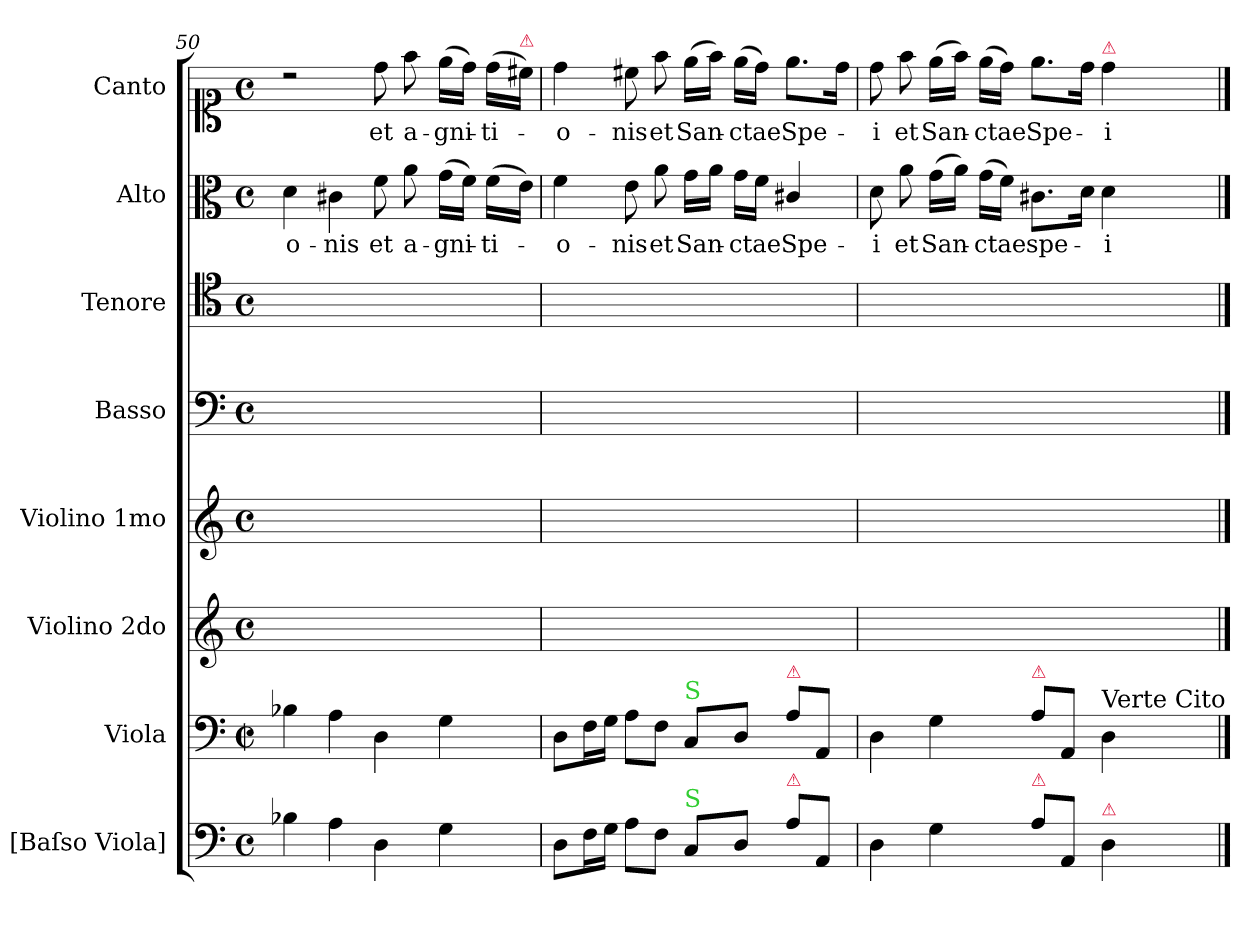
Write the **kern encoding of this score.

**kern	**kern	**kern	**kern	**kern	**kern	**kern	**text	**kern	**text
*part8	*part7	*part6	*part5	*part4	*part3	*part2	*part2	*part1	*part1
*staff8	*staff7	*staff6	*staff5	*staff4	*staff3	*staff2	*staff2	*staff1	*staff1
*I"[Baſso Viola]	*I"Viola	*I"Violino 2do	*I"Violino 1mo	*I"Basso	*I"Tenore	*I"Alto	*	*I"Canto	*
*	*I'vla	*	*I'vl I	*I'B	*I'T	*I'A	*	*I'C	*
*clefF4	*clefF4	*clefG2	*clefG2	*clefF4	*clefC4	*clefC3	*	*clefC1	*
*k[]	*k[]	*k[]	*k[]	*k[]	*k[]	*k[]	*	*k[]	*
*M4/4	*M2/2	*M4/4	*M4/4	*M4/4	*M4/4	*M4/4	*	*M4/4	*
*met(c)	*met(c|)	*met(c)	*met(c)	*met(c)	*met(c)	*met(c)	*	*met(c)	*
=50	=50	=50	=50	=50	=50	=50	=50	=50	=50
4B-X\	4B-X\	1ryy	1ryy	1ryy	1ryy	4d\	-o-	2rb	.
4A\	4A\	.	.	.	.	4c#X\	-nis	.	.
4D\	4D\	.	.	.	.	8f\	et	8dd\	et
.	.	.	.	.	.	8a\	a-	8ff\	a-
4G\	4G\	.	.	.	.	(16g\LL	-gni-	(16ee\LL	-gni-
.	.	.	.	.	.	16f\JJ)	.	16dd\JJ)	.
.	.	.	.	.	.	(16f\LL	-ti-	(16dd\LL	-ti-
!	!	!	!	!	!	!	!	!LO:TX:a:color=crimson:t=⚠	!
.	.	.	.	.	.	16e\JJ)	.	16cc#X\JJ)	.
=51	=51	=51	=51	=51	=51	=51	=51	=51	=51
8D\L	8D\L	1ryy	1ryy	1ryy	1ryy	4f\	-o-	4dd\	-o-
16F\L	16F\L	.	.	.	.	.	.	.	.
16G\JJ	16G\JJ	.	.	.	.	.	.	.	.
8A\L	8A\L	.	.	.	.	8e\	-nis	8cc#X\	-nis
8F\J	8F\J	.	.	.	.	8a\	et	8ff\	et
!	!LO:TX:a:color=limegreen:t=S	!	!	!	!	!	!	!	!
!LO:TX:a:color=limegreen:t=S	!	!	!	!	!	!	!	!	!
8C/L	8C/L	.	.	.	.	16g\LL	San-	(16ee\LL	San-
.	.	.	.	.	.	16a\JJ	.	16ff\JJ)	.
8D/J	8D/J	.	.	.	.	16g\LL	-ctae	(16ee\LL	-ctae
.	.	.	.	.	.	16f\JJ	.	16dd\JJ)	.
!	!LO:TX:a:color=crimson:t=⚠	!	!	!	!	!	!	!	!
!LO:TX:a:color=crimson:t=⚠	!	!	!	!	!	!	!	!	!
8A\L	8A\L	.	.	.	.	4c#X/	Spe-	8.ee\L	Spe-
8AA/J	8AA/J	.	.	.	.	.	.	.	.
.	.	.	.	.	.	.	.	16dd\Jk	.
=52	=52	=52	=52	=52	=52	=52	=52	=52	=52
4D\	4D\	1ryy	1ryy	1ryy	1ryy	8d\	-i	8dd\	-i
.	.	.	.	.	.	8a\	et	8ff\	et
4G\	4G\	.	.	.	.	(16g\LL	San-	(16ee\LL	San-
.	.	.	.	.	.	16a\JJ)	.	16ff\JJ)	.
.	.	.	.	.	.	(16g\LL	-ctae	(16ee\LL	-ctae
.	.	.	.	.	.	16f\JJ)	.	16dd\JJ)	.
!	!LO:TX:a:color=crimson:t=⚠	!	!	!	!	!	!	!	!
!LO:TX:a:color=crimson:t=⚠	!	!	!	!	!	!	!	!	!
8A\L	8A\L	.	.	.	.	8.c#X\L	spe-	8.ee\L	Spe-
8AA/J	8AA/J	.	.	.	.	.	.	.	.
.	.	.	.	.	.	16d\Jk	.	16dd\Jk	.
!	!	!	!	!	!	!	!	!LO:TX:a:color=crimson:t=⚠	!
!	!LO:TX:a:t=Verte Cito	!	!	!	!	!	!	!	!
!LO:TX:a:color=crimson:t=⚠	!	!	!	!	!	!	!	!	!
4D\	4D\	.	.	.	.	4d\	-i	4dd\	-i
==	==	==	==	==	==	==	==	==	==
*-	*-	*-	*-	*-	*-	*-	*-	*-	*-
